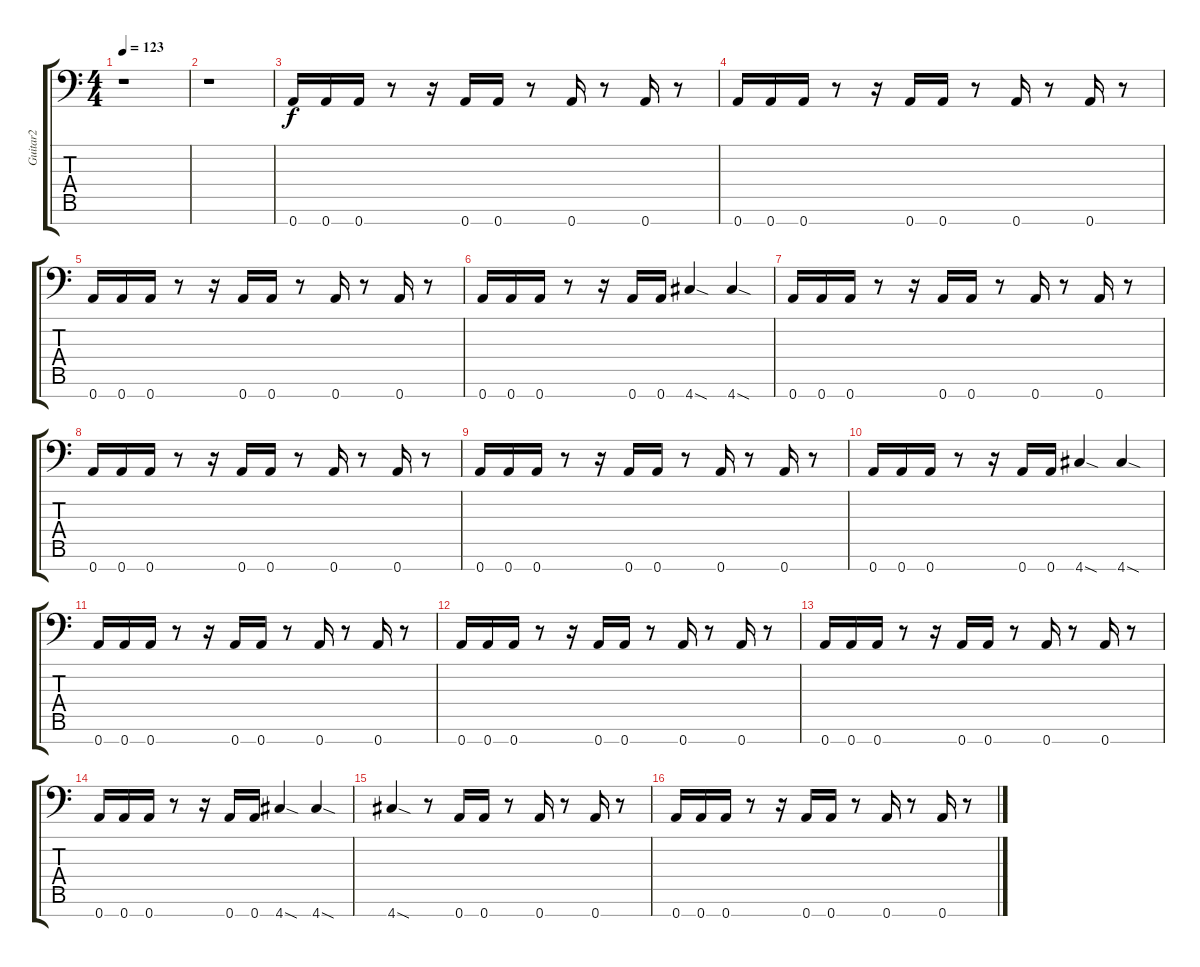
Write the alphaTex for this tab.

\track ("Guitar2" "Guitar2") {instrument distortionguitar}
\staff {score tabs}
\tuning (D4 A3 F3 C3 G2 D2 A1) {hide}
\ts (4 4)
\tempo 123
\clef f4
\ks c
r.1{dy f instrument distortionguitar} |
r.1 |
0.7.16 0.7.16 0.7.16 r.8 r.16 0.7.16 0.7.16 r.8 0.7.16 r.8 0.7.16 r.8 |
0.7.16 0.7.16 0.7.16 r.8 r.16 0.7.16 0.7.16 r.8 0.7.16 r.8 0.7.16 r.8 |
0.7.16 0.7.16 0.7.16 r.8 r.16 0.7.16 0.7.16 r.8 0.7.16 r.8 0.7.16 r.8 |
0.7.16 0.7.16 0.7.16 r.8 r.16 0.7.16 0.7.16 4.7{sod}.4 4.7{sod}.4 |
0.7.16 0.7.16 0.7.16 r.8 r.16 0.7.16 0.7.16 r.8 0.7.16 r.8 0.7.16 r.8 |
0.7.16 0.7.16 0.7.16 r.8 r.16 0.7.16 0.7.16 r.8 0.7.16 r.8 0.7.16 r.8 |
0.7.16 0.7.16 0.7.16 r.8 r.16 0.7.16 0.7.16 r.8 0.7.16 r.8 0.7.16 r.8 |
0.7.16 0.7.16 0.7.16 r.8 r.16 0.7.16 0.7.16 4.7{sod}.4 4.7{sod}.4 |
0.7.16 0.7.16 0.7.16 r.8 r.16 0.7.16 0.7.16 r.8 0.7.16 r.8 0.7.16 r.8 |
0.7.16 0.7.16 0.7.16 r.8 r.16 0.7.16 0.7.16 r.8 0.7.16 r.8 0.7.16 r.8 |
0.7.16 0.7.16 0.7.16 r.8 r.16 0.7.16 0.7.16 r.8 0.7.16 r.8 0.7.16 r.8 |
0.7.16 0.7.16 0.7.16 r.8 r.16 0.7.16 0.7.16 4.7{sod}.4 4.7{sod}.4 |
4.7{sod}.4 r.8 0.7.16 0.7.16 r.8 0.7.16 r.8 0.7.16 r.8 |
0.7.16 0.7.16 0.7.16 r.8 r.16 0.7.16 0.7.16 r.8 0.7.16 r.8 0.7.16 r.8
